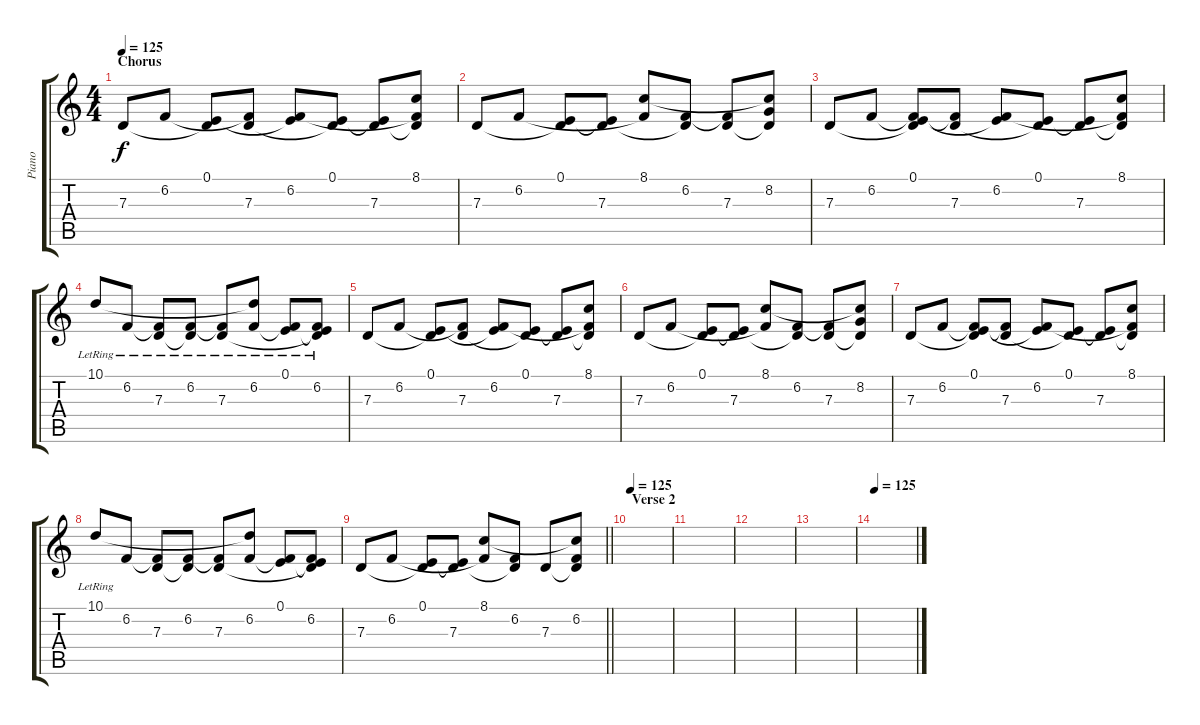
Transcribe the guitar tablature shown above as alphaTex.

\track ("Piano" "Piano") {instrument acousticgrandpiano}
\staff {score tabs}
\tuning (E4 B3 G3 D3 A2 D2) {hide}
\ts (4 4)
\section ("" "Chorus")
\tempo 125
\clef g2
\ks c
7.3.8{dy f} 6.2.8 (0.1 7.3{t}).8 (6.2{t} 7.3).8 (0.1{t} 6.2).8 (0.1 7.3{t}).8 (0.1{t} 7.3).8 (8.1 6.2{t} 7.3{t}).8 |
7.3.8 6.2.8 (0.1 7.3{t}).8 (0.1{t} 7.3).8 (8.1 6.2{t}).8 (6.2 7.3{t}).8 (6.2{t} 7.3).8 (8.1{t} 8.2 7.3{t}).8 |
7.3.8 6.2.8 (0.1 6.2{t} 7.3{t}).8 (6.2{t} 7.3).8 (0.1{t} 6.2).8 (0.1 7.3{t}).8 (0.1{t} 7.3).8 (8.1 6.2{t} 7.3{t}).8 |
10.1{lr}.8 6.2{lr}.8 (6.2{t} 7.3{lr}).8 (6.2{lr} 7.3{t}).8 (6.2{t} 7.3{lr}).8 (10.1{t} 6.2{lr}).8 (0.1{lr} 6.2{t}).8 (0.1{t} 6.2{lr} 7.3{t}).8 |
7.3.8 6.2.8 (0.1 7.3{t}).8 (6.2{t} 7.3).8 (0.1{t} 6.2).8 (0.1 7.3{t}).8 (0.1{t} 7.3).8 (8.1 6.2{t} 7.3{t}).8 |
7.3.8 6.2.8 (0.1 7.3{t}).8 (0.1{t} 7.3).8 (8.1 6.2{t}).8 (6.2 7.3{t}).8 (6.2{t} 7.3).8 (8.1{t} 8.2 7.3{t}).8 |
7.3.8 6.2.8 (0.1 6.2{t} 7.3{t}).8 (6.2{t} 7.3).8 (0.1{t} 6.2).8 (0.1 7.3{t}).8 (0.1{t} 7.3).8 (8.1 6.2{t} 7.3{t}).8 |
10.1{lr}.8 6.2.8 (6.2{t} 7.3).8 (6.2 7.3{t}).8 (6.2{t} 7.3).8 (10.1{t} 6.2).8 (0.1 6.2{t}).8 (0.1{t} 6.2 7.3{t}).8 |
\barLineRight lightlight
7.3.8 6.2.8 (0.1 7.3{t}).8 (0.1{t} 7.3).8 (8.1 6.2{t}).8 (6.2 7.3{t}).8 7.3.8 (8.1{t} 6.2 7.3{t}).8 |
\section ("" "Verse 2")
\tempo 125
|
|
|
|
\tempo 125
